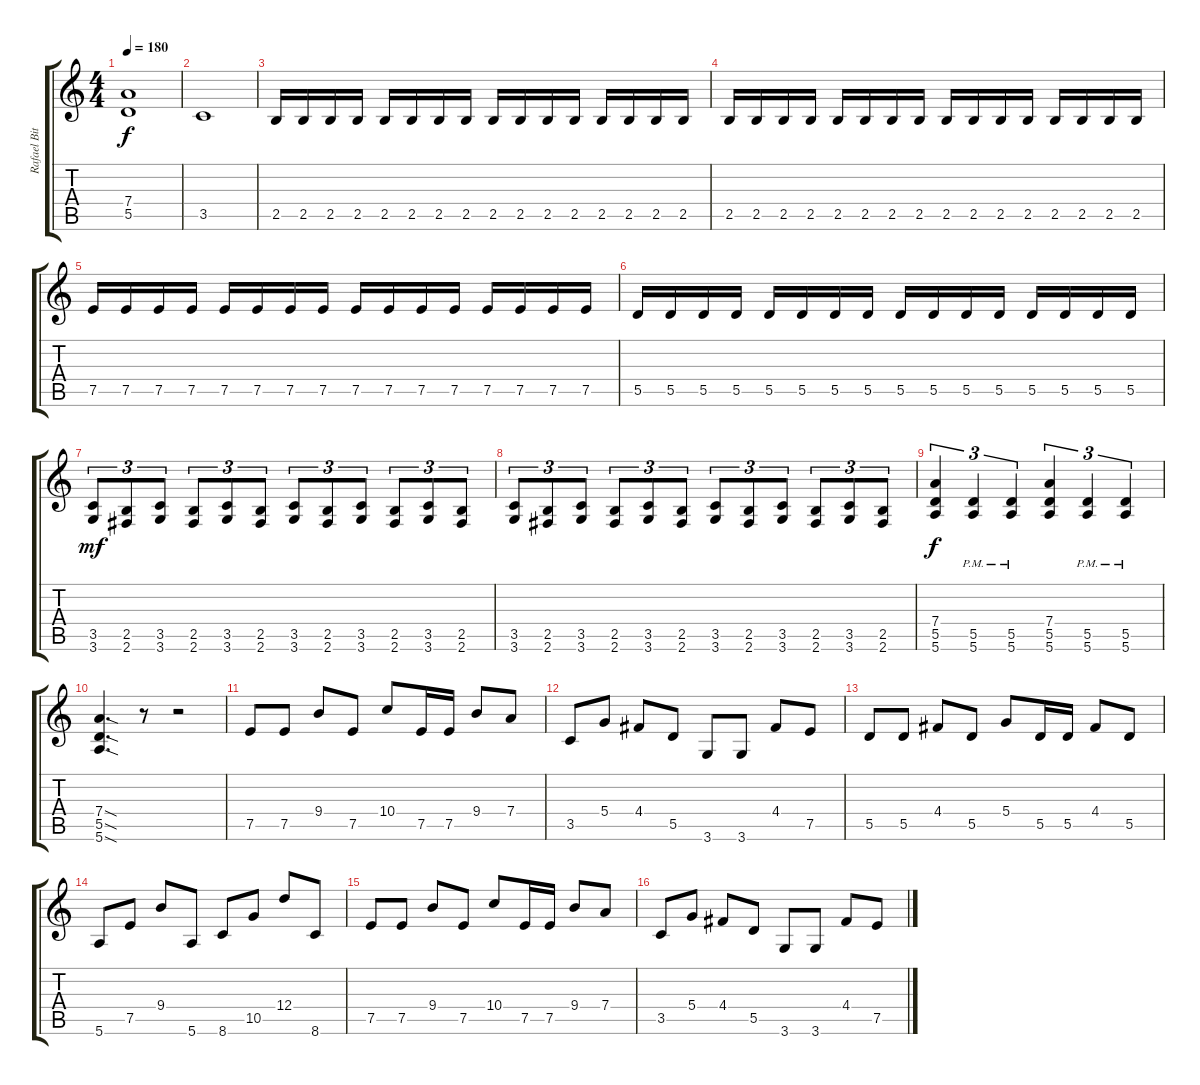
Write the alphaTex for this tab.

\track ("Rafael Bittencourt" "Rafael Bit") {instrument distortionguitar}
\staff {score tabs}
\tuning (E4 B3 G3 D3 A2 E2) {hide}
\ts (4 4)
\tempo 180
\clef g2
\ks c
(7.4 5.5).1{dy f} |
3.5.1 |
2.5.16 2.5.16 2.5.16 2.5.16 2.5.16 2.5.16 2.5.16 2.5.16 2.5.16 2.5.16 2.5.16 2.5.16 2.5.16 2.5.16 2.5.16 2.5.16 |
2.5.16 2.5.16 2.5.16 2.5.16 2.5.16 2.5.16 2.5.16 2.5.16 2.5.16 2.5.16 2.5.16 2.5.16 2.5.16 2.5.16 2.5.16 2.5.16 |
7.5.16 7.5.16 7.5.16 7.5.16 7.5.16 7.5.16 7.5.16 7.5.16 7.5.16 7.5.16 7.5.16 7.5.16 7.5.16 7.5.16 7.5.16 7.5.16 |
5.5.16 5.5.16 5.5.16 5.5.16 5.5.16 5.5.16 5.5.16 5.5.16 5.5.16 5.5.16 5.5.16 5.5.16 5.5.16 5.5.16 5.5.16 5.5.16 |
(3.5 3.6).8{tu (3 2) dy mf} (2.5 2.6).8{tu (3 2)} (3.5 3.6).8{tu (3 2)} (2.5 2.6).8{tu (3 2)} (3.5 3.6).8{tu (3 2)} (2.5 2.6).8{tu (3 2)} (3.5 3.6).8{tu (3 2)} (2.5 2.6).8{tu (3 2)} (3.5 3.6).8{tu (3 2)} (2.5 2.6).8{tu (3 2)} (3.5 3.6).8{tu (3 2)} (2.5 2.6).8{tu (3 2)} |
(3.5 3.6).8{tu (3 2)} (2.5 2.6).8{tu (3 2)} (3.5 3.6).8{tu (3 2)} (2.5 2.6).8{tu (3 2)} (3.5 3.6).8{tu (3 2)} (2.5 2.6).8{tu (3 2)} (3.5 3.6).8{tu (3 2)} (2.5 2.6).8{tu (3 2)} (3.5 3.6).8{tu (3 2)} (2.5 2.6).8{tu (3 2)} (3.5 3.6).8{tu (3 2)} (2.5 2.6).8{tu (3 2)} |
(7.4 5.5 5.6).4{tu (3 2) dy f} (5.5{pm} 5.6{pm}).4{tu (3 2)} (5.5{pm} 5.6{pm}).4{tu (3 2)} (7.4 5.5 5.6).4{tu (3 2)} (5.5{pm} 5.6{pm}).4{tu (3 2)} (5.5{pm} 5.6{pm}).4{tu (3 2)} |
(7.4{sod} 5.5{sod} 5.6{sod}).4{d} r.8 r.2 |
7.5.8 7.5.8 9.4.8 7.5.8 10.4.8 7.5.16 7.5.16 9.4.8 7.4.8 |
3.5.8 5.4.8 4.4.8 5.5.8 3.6.8 3.6.8 4.4.8 7.5.8 |
5.5.8 5.5.8 4.4.8 5.5.8 5.4.8 5.5.16 5.5.16 4.4.8 5.5.8 |
5.6.8 7.5.8 9.4.8 5.6.8 8.6.8 10.5.8 12.4.8 8.6.8 |
7.5.8 7.5.8 9.4.8 7.5.8 10.4.8 7.5.16 7.5.16 9.4.8 7.4.8 |
3.5.8 5.4.8 4.4.8 5.5.8 3.6.8 3.6.8 4.4.8 7.5.8
